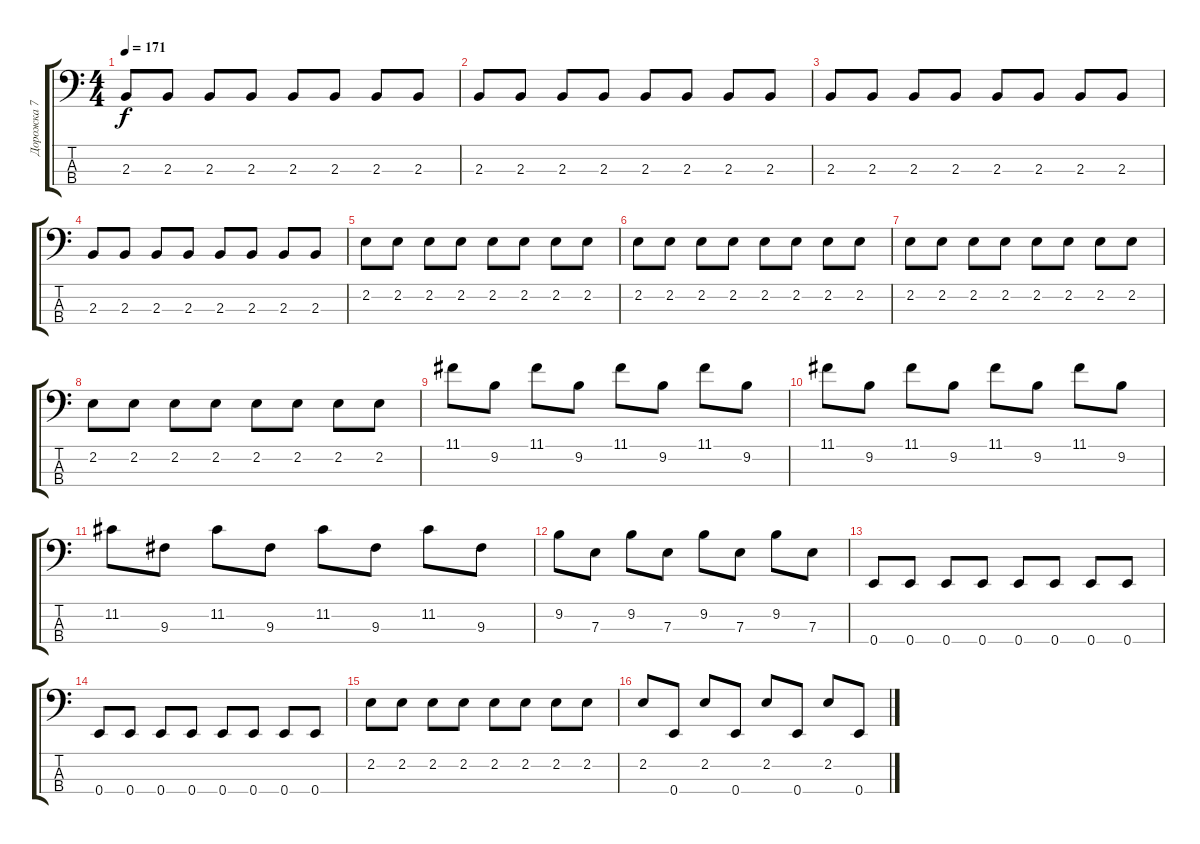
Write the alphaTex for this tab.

\track ("Дорожка 7" "Дорожка 7") {instrument electricbasspick}
\staff {score tabs}
\tuning (G2 D2 A1 E1) {hide}
\ts (4 4)
\tempo 171
\clef f4
\ks c
2.3.8{dy f} 2.3.8 2.3.8 2.3.8 2.3.8 2.3.8 2.3.8 2.3.8 |
2.3.8 2.3.8 2.3.8 2.3.8 2.3.8 2.3.8 2.3.8 2.3.8 |
2.3.8 2.3.8 2.3.8 2.3.8 2.3.8 2.3.8 2.3.8 2.3.8 |
2.3.8 2.3.8 2.3.8 2.3.8 2.3.8 2.3.8 2.3.8 2.3.8 |
2.2.8 2.2.8 2.2.8 2.2.8 2.2.8 2.2.8 2.2.8 2.2.8 |
2.2.8 2.2.8 2.2.8 2.2.8 2.2.8 2.2.8 2.2.8 2.2.8 |
2.2.8 2.2.8 2.2.8 2.2.8 2.2.8 2.2.8 2.2.8 2.2.8 |
2.2.8 2.2.8 2.2.8 2.2.8 2.2.8 2.2.8 2.2.8 2.2.8 |
11.1.8 9.2.8 11.1.8 9.2.8 11.1.8 9.2.8 11.1.8 9.2.8 |
11.1.8 9.2.8 11.1.8 9.2.8 11.1.8 9.2.8 11.1.8 9.2.8 |
11.2.8 9.3.8 11.2.8 9.3.8 11.2.8 9.3.8 11.2.8 9.3.8 |
9.2.8 7.3.8 9.2.8 7.3.8 9.2.8 7.3.8 9.2.8 7.3.8 |
0.4.8 0.4.8 0.4.8 0.4.8 0.4.8 0.4.8 0.4.8 0.4.8 |
0.4.8 0.4.8 0.4.8 0.4.8 0.4.8 0.4.8 0.4.8 0.4.8 |
2.2.8 2.2.8 2.2.8 2.2.8 2.2.8 2.2.8 2.2.8 2.2.8 |
2.2.8 0.4.8 2.2.8 0.4.8 2.2.8 0.4.8 2.2.8 0.4.8
